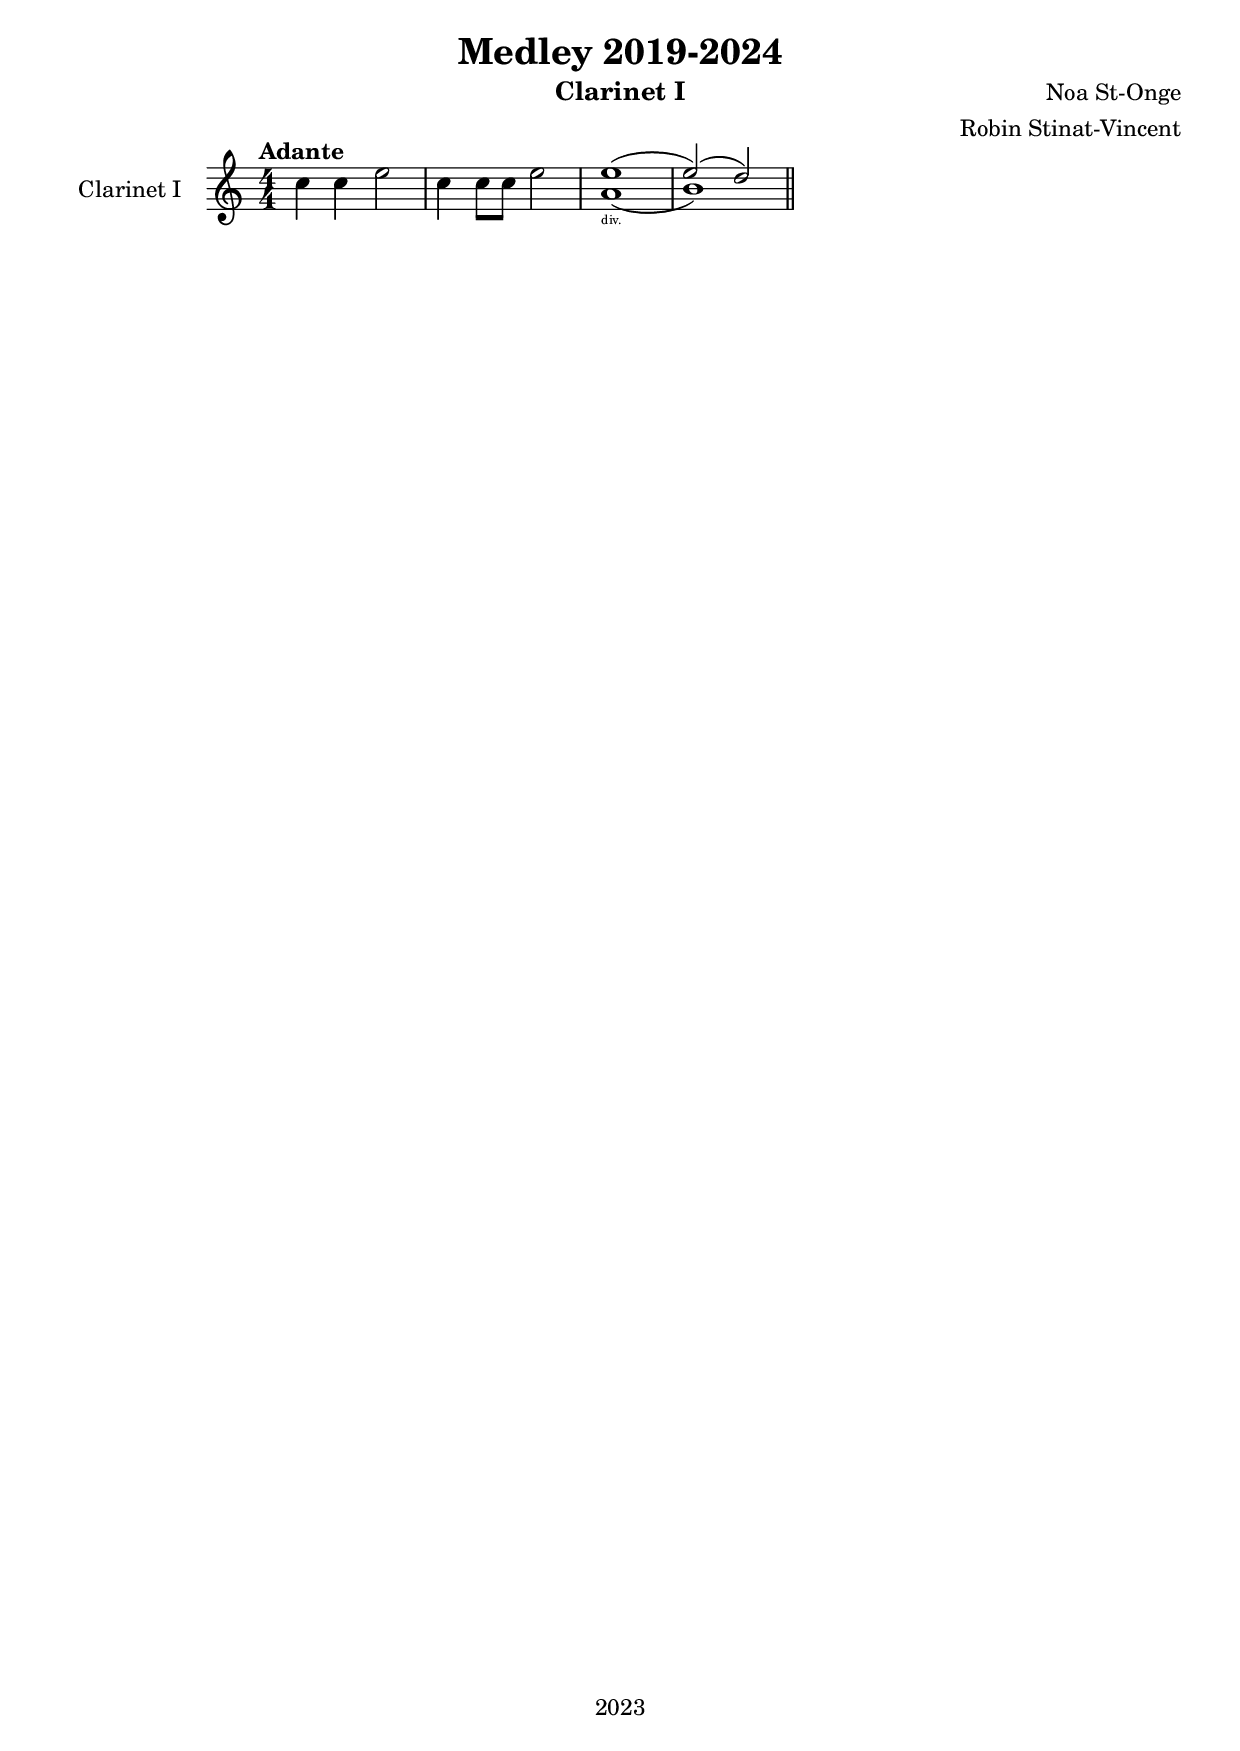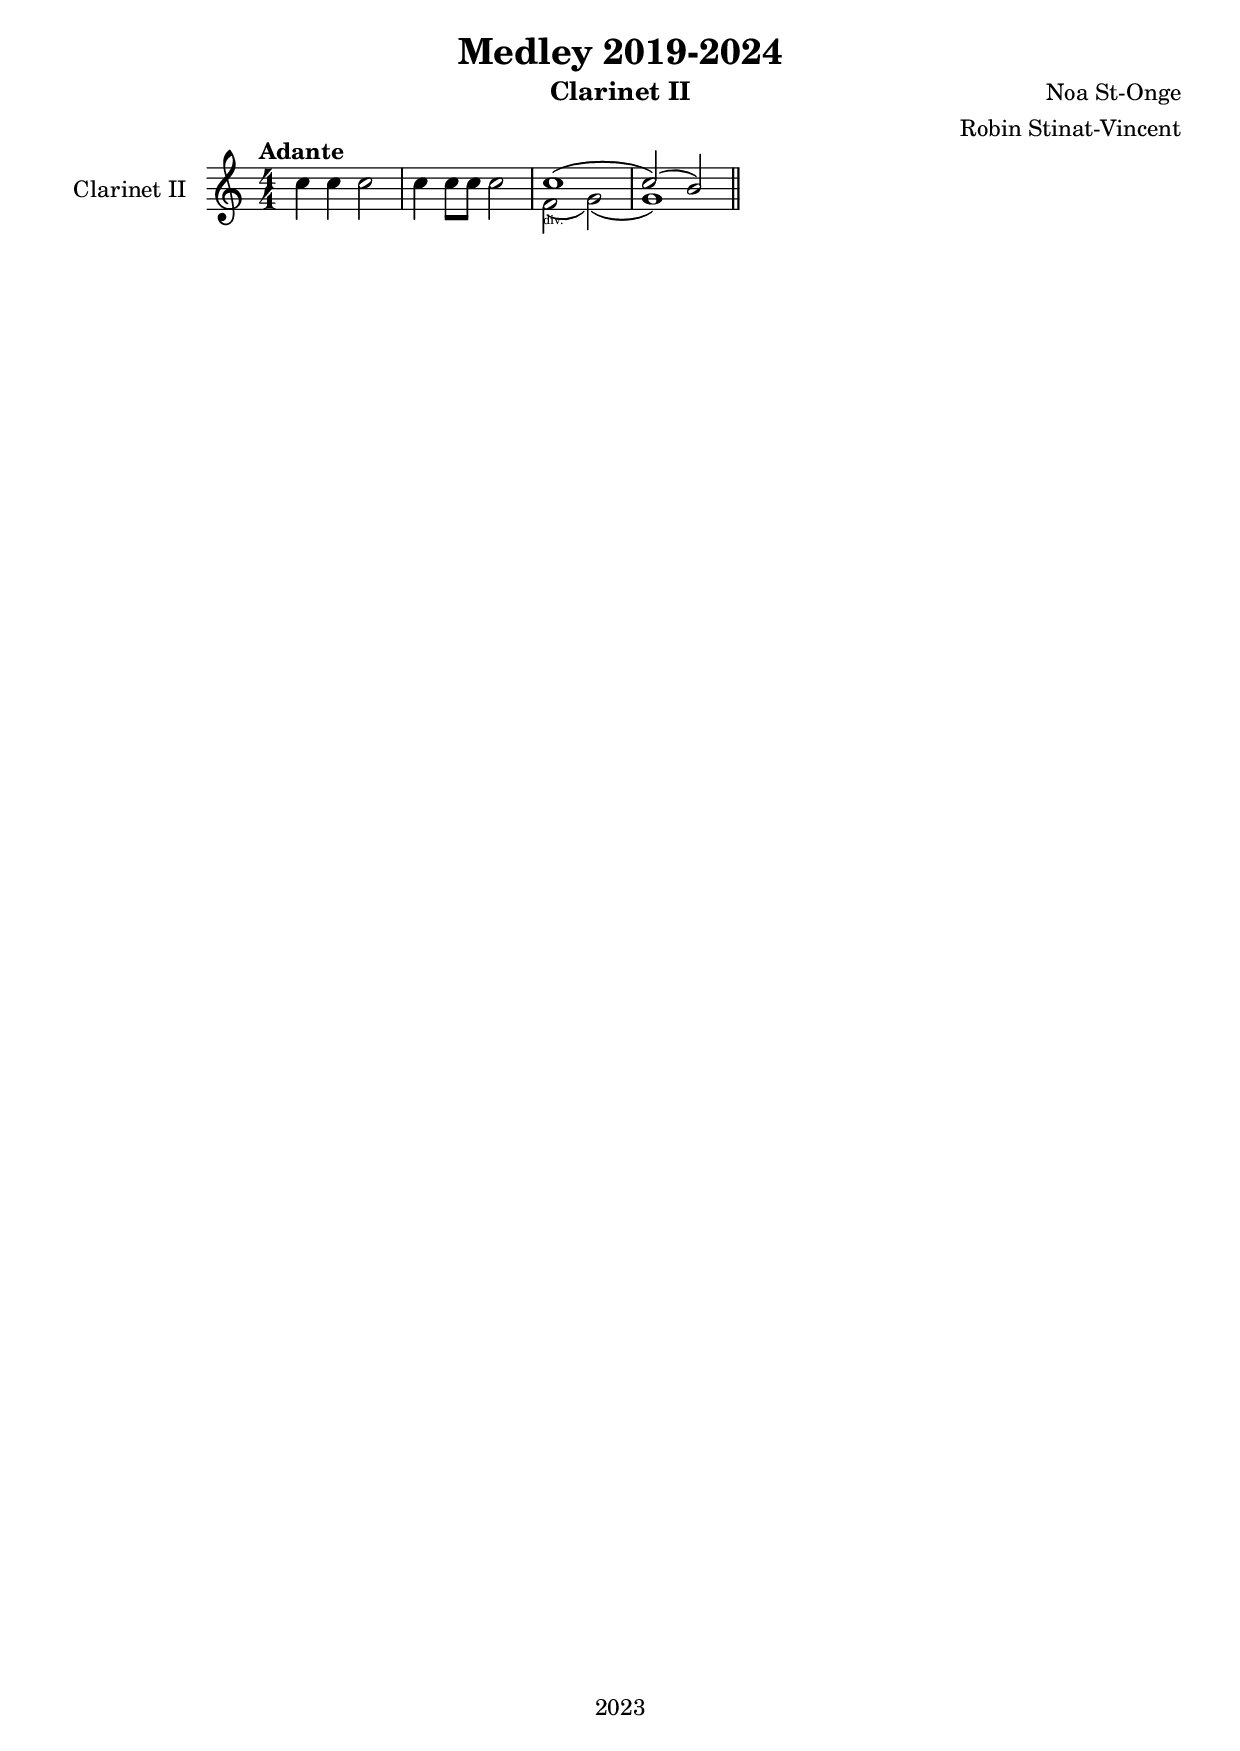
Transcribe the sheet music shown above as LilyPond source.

clarI_COTNT = \relative c'' {
  c4 c4 e2
  c4 c8 c8 e2
  <<
    {
      e1_\finger \markup \text "div."
      (e2) (d2)
    } \\
    {
      a1
      (b1)
    }
  >>
}

scoreAClarinetI = \relative c'' {
  \transposition bes
  \key c \major
  \numericTimeSignature
  \time 4/4
  \tempo "Adante"
  \clarI_COTNT

  \section
}


scoreAClarinetIPart = \new Staff \with {
  instrumentName = "Clarinet I"
  shortInstrumentName = "Cl. I"
  midiInstrument = "clarinet"
} \scoreAClarinetI

\book {
  \bookOutputName "ClarinetI"
  \header {
    title = "Medley 2019-2024"
    composer = "Noa St-Onge"
    arranger = "Robin Stinat-Vincent"
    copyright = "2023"
    instrument = "Clarinet I"
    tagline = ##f
  }
  \score {
    <<
      \scoreAClarinetIPart
    >>
    \layout {
      indent = 25
      short-indent = 20
    }

    \midi {
      \tempo 4=92
    }
  }
}

clarII_COTNT = \relative c'' {
  c4 c4 c2
  c4 c8 c8 c2
  <<
    {
      c1_\finger \markup \text "div."
      (c2) (b2)
    } \\
    {
      f2
      (g2) (g1)
    }
  >>
}

scoreAClarinetII = \relative c'' {
  \transposition bes
  \key c \major
  \numericTimeSignature
  \time 4/4
  \tempo "Adante"
  \clarII_COTNT

  \section
}

scoreAClarinetIIPart = \new Staff \with {
  instrumentName = "Clarinet II"
  shortInstrumentName = "Cl. II"
  midiInstrument = "clarinet"
} \scoreAClarinetII

\book {
  \bookOutputName "ClarinetII"
  \header {
    title = "Medley 2019-2024"
    composer = "Noa St-Onge"
    arranger = "Robin Stinat-Vincent"
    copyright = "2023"
    instrument = "Clarinet II"
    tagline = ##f
  }
  \score {
    <<
      \scoreAClarinetIIPart
    >>
    \layout {
      indent = 25
      short-indent = 20
    }

    \midi {
      \tempo 4=92
    }
  }
}
